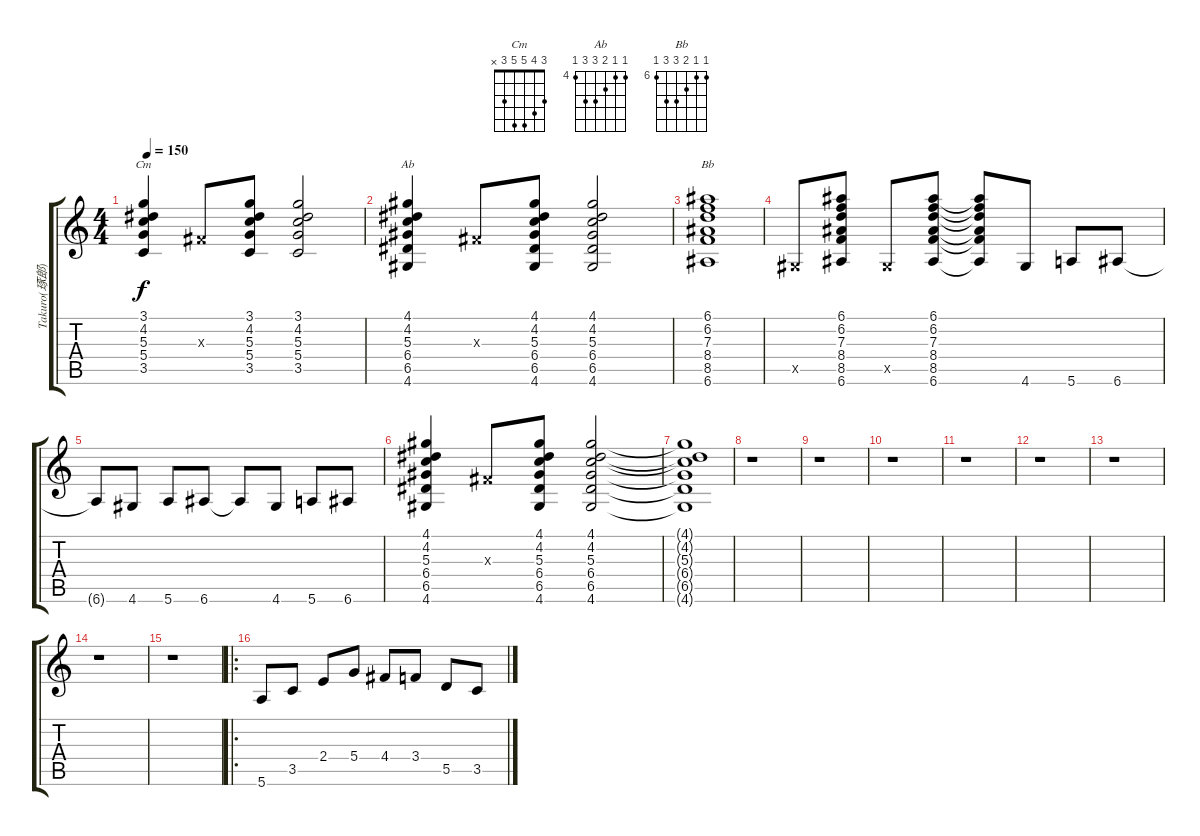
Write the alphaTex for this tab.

\track ("Takuro(琢郎)" "Takuro(琢郎)") {instrument distortionguitar}
\staff {score tabs}
\tuning (E4 B3 G3 D3 A2 E2) {hide}
\chord ("Cm" 3 4 5 5 3 x)
\chord ("Ab" 4 4 5 6 6 4) {firstfret 4}
\chord ("Bb" 6 6 7 8 8 6) {firstfret 6}
\ts (4 4)
\tempo 150
\clef g2
\ks c
(3.1 4.2 5.3 5.4 3.5).4{ch "Cm" dy f} -1.3{x}.8 (3.1 4.2 5.3 5.4 3.5).8 (3.1 4.2 5.3 5.4 3.5).2 |
(4.1 4.2 5.3 6.4 6.5 4.6).4{ch "Ab"} -1.3{x}.8 (4.1 4.2 5.3 6.4 6.5 4.6).8 (4.1 4.2 5.3 6.4 6.5 4.6).2 |
(6.1 6.2 7.3 8.4 8.5 6.6).1{ch "Bb"} |
-1.5{x}.8 (6.1 6.2 7.3 8.4 8.5 6.6).8 -1.5{x}.8 (6.1 6.2 7.3 8.4 8.5 6.6).8 (6.1{t} 6.2{t} 7.3{t} 8.4{t} 8.5{t} 6.6{t}).8 4.6.8 5.6.8 6.6.8 |
6.6{t}.8 4.6.8 5.6.8 6.6.8 6.6{t}.8 4.6.8 5.6.8 6.6.8 |
(4.1 4.2 5.3 6.4 6.5 4.6).4 -1.3{x}.8 (4.1 4.2 5.3 6.4 6.5 4.6).8 (4.1 4.2 5.3 6.4 6.5 4.6).2 |
(4.1{t} 4.2{t} 5.3{t} 6.4{t} 6.5{t} 4.6{t}).1 |
r.1 |
r.1 |
r.1 |
r.1 |
r.1 |
r.1 |
r.1 |
r.1 |
\ro
5.6.8 3.5.8 2.4.8 5.4.8 4.4.8 3.4.8 5.5.8 3.5.8
